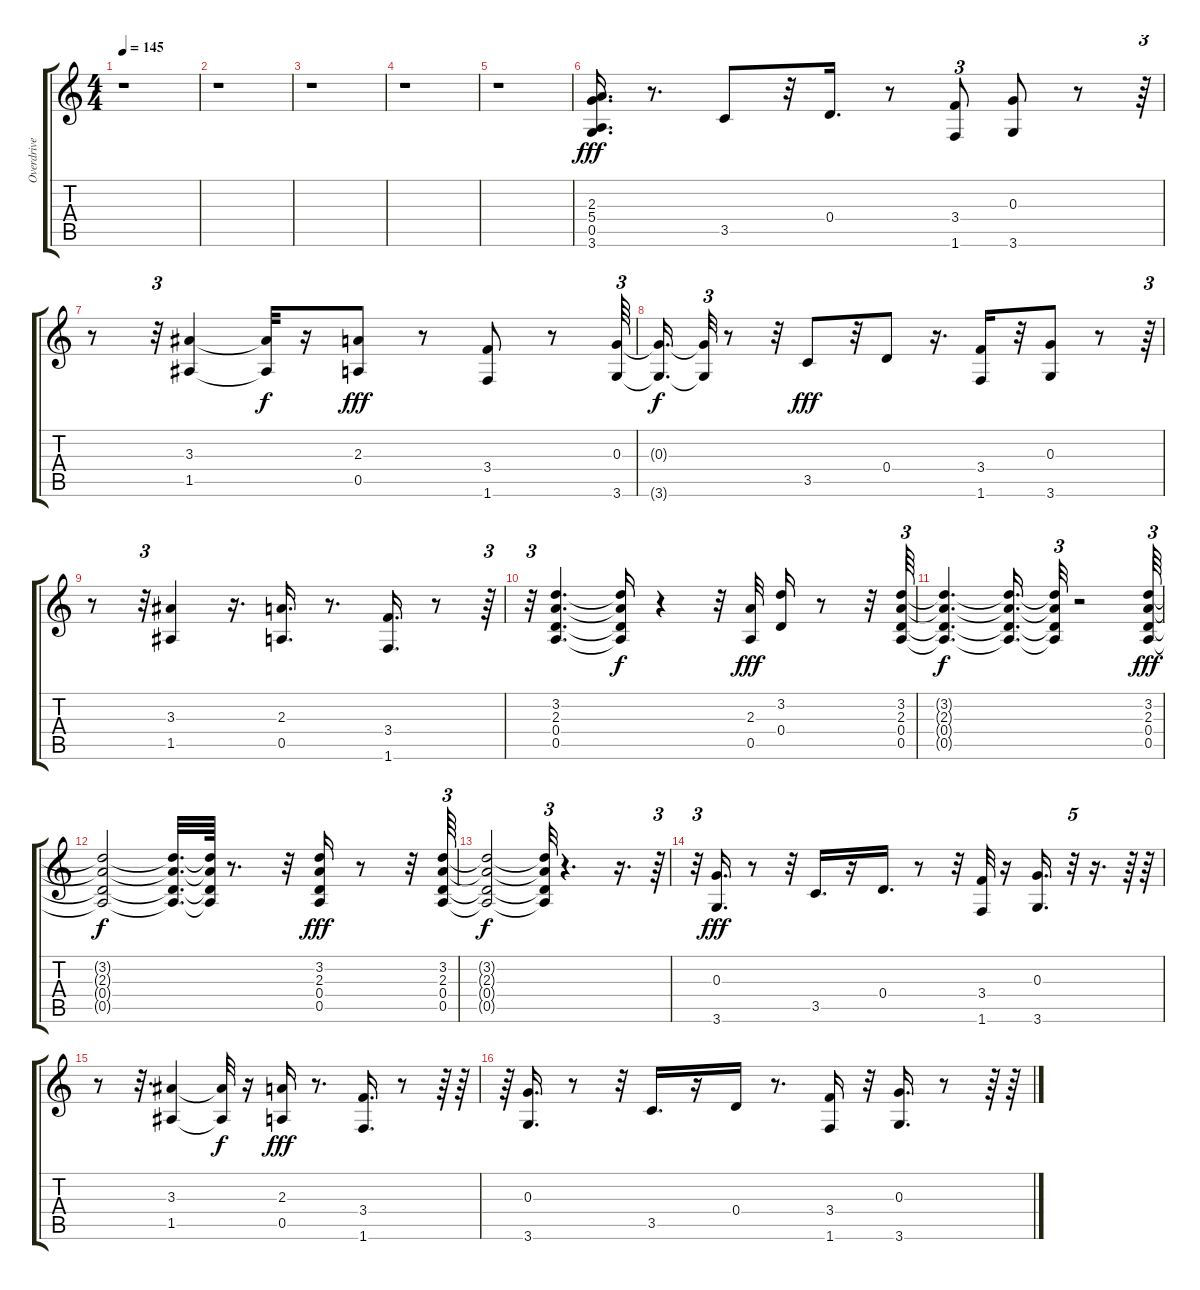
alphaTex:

\track ("Overdrive Guitar" "Overdrive ") {instrument overdrivenguitar}
\staff {score tabs}
\tuning (E4 B3 G3 D3 A2 E2) {hide}
\ts (4 4)
\tempo 145
\clef g2
\ks c
r.1{dy fff} |
r.1 |
r.1 |
r.1 |
r.1 |
(2.3 5.4 0.5 3.6).16{d} r.8{d} 3.5.8 r.32 0.4.16{d} r.8 (3.4 1.6).8{tu (3 2)} (0.3 3.6).8 r.8 r.64{tu (3 2)} |
r.8 r.32{tu (3 2)} (3.3 1.5).4 (3.3{t} 1.5{t}).32{dy f} r.16 (2.3 0.5).8{dy fff} r.8 (3.4 1.6).8 r.8 (0.3 3.6).64{tu (3 2)} |
(0.3{t} 3.6{t}).16{d dy f} (0.3{t} 3.6{t}).32{tu (3 2)} r.8 r.32 3.5.8{dy fff} r.32 0.4.8 r.16{d} (3.4 1.6).16 r.32 (0.3 3.6).8 r.8 r.64{tu (3 2)} |
r.8 r.32{tu (3 2)} (3.3 1.5).4 r.16{d} (2.3 0.5).16{d} r.8{d} (3.4 1.6).16{d} r.8 r.64{tu (3 2)} |
r.32{tu (3 2)} (3.2 2.3 0.4 0.5).4{d} (3.2{t} 2.3{t} 0.4{t} 0.5{t}).16{dy f} r.4 r.32 (2.3 0.5).32{dy fff} (3.2 0.4).16 r.8 r.32 (3.2 2.3 0.4 0.5).64{tu (3 2)} |
(3.2{t} 2.3{t} 0.4{t} 0.5{t}).4{d dy f} (3.2{t} 2.3{t} 0.4{t} 0.5{t}).16{d} (3.2{t} 2.3{t} 0.4{t} 0.5{t}).32{tu (3 2)} r.2 (3.2 2.3 0.4 0.5).64{tu (3 2) dy fff} |
(3.2{t} 2.3{t} 0.4{t} 0.5{t}).2{dy f} (3.2{t} 2.3{t} 0.4{t} 0.5{t}).32{d} (3.2{t} 2.3{t} 0.4{t} 0.5{t}).64 r.8{d} r.32 (3.2 2.3 0.4 0.5).16{dy fff} r.8 r.32 (3.2 2.3 0.4 0.5).64{tu (3 2)} |
(3.2{t} 2.3{t} 0.4{t} 0.5{t}).2{dy f} (3.2{t} 2.3{t} 0.4{t} 0.5{t}).32{tu (3 2)} r.4{d} r.16{d} r.64{tu (3 2)} |
r.32{tu (3 2)} (0.3 3.6).16{d dy fff} r.8 r.32 3.5.16{d} r.16 0.4.16{d} r.8 r.32 (3.4 1.6).32 r.16 (0.3 3.6).16{d} r.32{tu (5 4)} r.16{d} r.64 r.64 |
r.8 r.32{d} (3.3 1.5).4 (3.3{t} 1.5{t}).32{dy f} r.16 (2.3 0.5).16{dy fff} r.8{d} (3.4 1.6).16{d} r.8 r.64 r.64 |
r.64 (0.3 3.6).16{d} r.8 r.32 3.5.16{d} r.16 0.4.16 r.8{d} (3.4 1.6).16 r.32 (0.3 3.6).16{d} r.8 r.64 r.64
